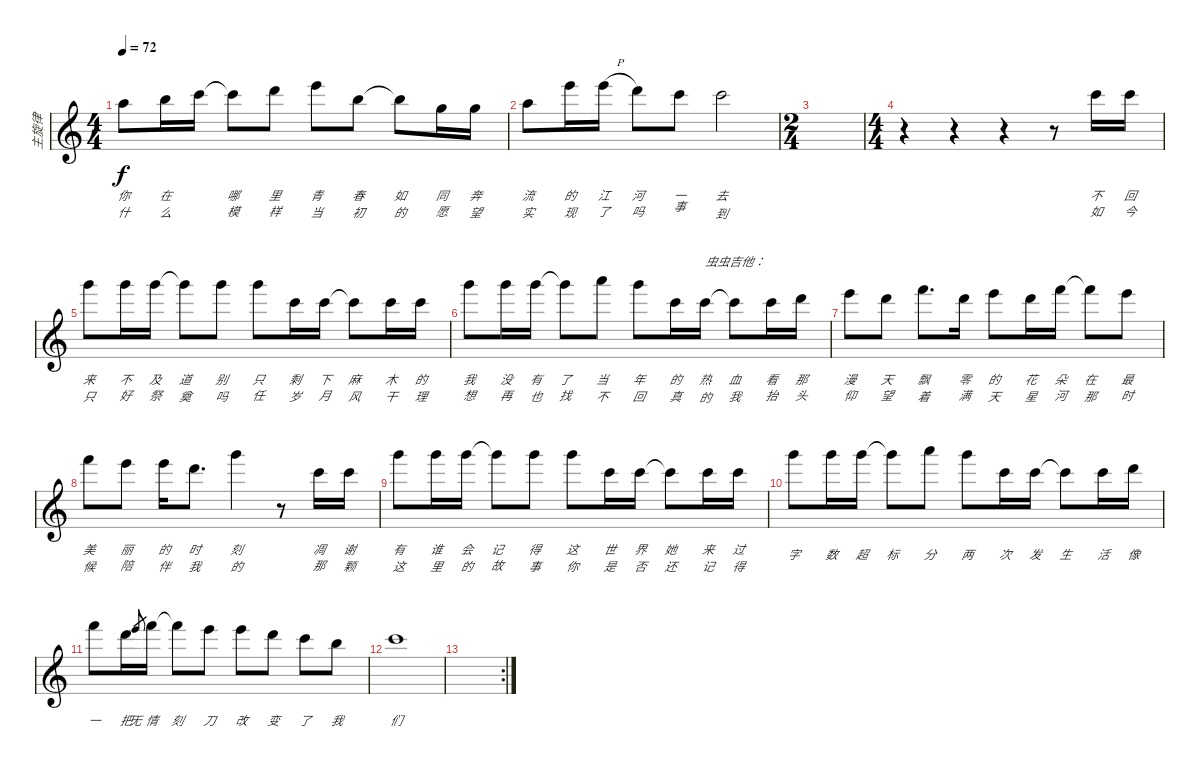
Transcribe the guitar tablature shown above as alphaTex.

\track ("主旋律" "主旋律") {instrument acousticbass}
\staff {score}
\tuning (E4 B3 G3 D3 A2 E2) {hide}
\ts (4 4)
\tempo 72
\clef g2
\ks c
5.1.8{lyrics (0 "你") lyrics (1 "什") lyrics (2 "") lyrics (3 "") lyrics (4 "") dy f} 7.1.16{lyrics (0 "在") lyrics (1 "么") lyrics (2 "") lyrics (3 "") lyrics (4 "")} 8.1.16{lyrics (0 "") lyrics (1 "") lyrics (2 "") lyrics (3 "") lyrics (4 "")} 8.1{t}.8{lyrics (0 "哪") lyrics (1 "模") lyrics (2 "") lyrics (3 "") lyrics (4 "")} 10.1.8{lyrics (0 "里") lyrics (1 "样") lyrics (2 "") lyrics (3 "") lyrics (4 "")} 12.1.8{lyrics (0 "青") lyrics (1 "当") lyrics (2 "") lyrics (3 "") lyrics (4 "")} 7.1.8{lyrics (0 "春") lyrics (1 "初") lyrics (2 "") lyrics (3 "") lyrics (4 "")} 7.1{t}.8{lyrics (0 "如") lyrics (1 "的") lyrics (2 "") lyrics (3 "") lyrics (4 "")} 3.1.16{lyrics (0 "同") lyrics (1 "愿") lyrics (2 "") lyrics (3 "") lyrics (4 "")} 3.1.16{lyrics (0 "奔") lyrics (1 "望") lyrics (2 "") lyrics (3 "") lyrics (4 "")} |
5.1.8{lyrics (0 "流") lyrics (1 "实") lyrics (2 "") lyrics (3 "") lyrics (4 "")} 12.1.16{lyrics (0 "的") lyrics (1 "现") lyrics (2 "") lyrics (3 "") lyrics (4 "")} 12.1{h}.16{lyrics (0 "江") lyrics (1 "了") lyrics (2 "") lyrics (3 "") lyrics (4 "")} 10.1.8{lyrics (0 "河") lyrics (1 "吗") lyrics (2 "") lyrics (3 "") lyrics (4 "")} 8.1.8{lyrics (0 "一") lyrics (1 "事") lyrics (2 "") lyrics (3 "") lyrics (4 "")} 8.1.2{lyrics (0 "去") lyrics (1 "到") lyrics (2 "") lyrics (3 "") lyrics (4 "")} |
\ts (2 4)
|
\ts (4 4)
r.4 r.4 r.4 r.8 8.1.16{lyrics (0 "不") lyrics (1 "如") lyrics (2 "") lyrics (3 "") lyrics (4 "")} 8.1.16{lyrics (0 "回") lyrics (1 "今") lyrics (2 "") lyrics (3 "") lyrics (4 "")} |
15.1.8{lyrics (0 "来") lyrics (1 "只") lyrics (2 "") lyrics (3 "") lyrics (4 "")} 15.1.16{lyrics (0 "不") lyrics (1 "好") lyrics (2 "") lyrics (3 "") lyrics (4 "")} 15.1.16{lyrics (0 "及") lyrics (1 "祭") lyrics (2 "") lyrics (3 "") lyrics (4 "")} 15.1{t}.8{lyrics (0 "道") lyrics (1 "奠") lyrics (2 "") lyrics (3 "") lyrics (4 "")} 15.1.8{lyrics (0 "别") lyrics (1 "吗") lyrics (2 "") lyrics (3 "") lyrics (4 "")} 15.1.8{lyrics (0 "只") lyrics (1 "任") lyrics (2 "") lyrics (3 "") lyrics (4 "")} 8.1.16{lyrics (0 "剩") lyrics (1 "岁") lyrics (2 "") lyrics (3 "") lyrics (4 "")} 8.1.16{lyrics (0 "下") lyrics (1 "月") lyrics (2 "") lyrics (3 "") lyrics (4 "")} 8.1{t}.8{lyrics (0 "麻") lyrics (1 "风") lyrics (2 "") lyrics (3 "") lyrics (4 "")} 8.1.16{lyrics (0 "木") lyrics (1 "干") lyrics (2 "") lyrics (3 "") lyrics (4 "")} 8.1.16{lyrics (0 "的") lyrics (1 "理") lyrics (2 "") lyrics (3 "") lyrics (4 "")} |
15.1.8{lyrics (0 "我") lyrics (1 "想") lyrics (2 "") lyrics (3 "") lyrics (4 "")} 15.1.16{lyrics (0 "没") lyrics (1 "再") lyrics (2 "") lyrics (3 "") lyrics (4 "")} 15.1.16{lyrics (0 "有") lyrics (1 "也") lyrics (2 "") lyrics (3 "") lyrics (4 "")} 15.1{t}.8{lyrics (0 "了") lyrics (1 "找") lyrics (2 "") lyrics (3 "") lyrics (4 "")} 17.1.8{lyrics (0 "当") lyrics (1 "不") lyrics (2 "") lyrics (3 "") lyrics (4 "")} 15.1.8{lyrics (0 "年") lyrics (1 "回") lyrics (2 "") lyrics (3 "") lyrics (4 "")} 8.1.16{lyrics (0 "的") lyrics (1 "真") lyrics (2 "") lyrics (3 "") lyrics (4 "")} 8.1.16{txt "虫虫吉他：" lyrics (0 "热") lyrics (1 "的") lyrics (2 "") lyrics (3 "") lyrics (4 "")} 8.1{t}.8{lyrics (0 "血") lyrics (1 "我") lyrics (2 "") lyrics (3 "") lyrics (4 "")} 8.1.16{lyrics (0 "看") lyrics (1 "抬") lyrics (2 "") lyrics (3 "") lyrics (4 "")} 10.1.16{lyrics (0 "那") lyrics (1 "头") lyrics (2 "") lyrics (3 "") lyrics (4 "")} |
12.1.8{lyrics (0 "漫") lyrics (1 "仰") lyrics (2 "") lyrics (3 "") lyrics (4 "")} 10.1.8{lyrics (0 "天") lyrics (1 "望") lyrics (2 "") lyrics (3 "") lyrics (4 "")} 13.1.8{d lyrics (0 "飘") lyrics (1 "着") lyrics (2 "") lyrics (3 "") lyrics (4 "")} 10.1.16{lyrics (0 "零") lyrics (1 "满") lyrics (2 "") lyrics (3 "") lyrics (4 "")} 12.1.8{lyrics (0 "的") lyrics (1 "天") lyrics (2 "") lyrics (3 "") lyrics (4 "")} 10.1.16{lyrics (0 "花") lyrics (1 "星") lyrics (2 "") lyrics (3 "") lyrics (4 "")} 13.1.16{lyrics (0 "朵") lyrics (1 "河") lyrics (2 "") lyrics (3 "") lyrics (4 "")} 13.1{t}.8{lyrics (0 "在") lyrics (1 "那") lyrics (2 "") lyrics (3 "") lyrics (4 "")} 12.1.8{lyrics (0 "最") lyrics (1 "时") lyrics (2 "") lyrics (3 "") lyrics (4 "")} |
13.1.8{lyrics (0 "美") lyrics (1 "候") lyrics (2 "") lyrics (3 "") lyrics (4 "")} 12.1.8{lyrics (0 "丽") lyrics (1 "陪") lyrics (2 "") lyrics (3 "") lyrics (4 "")} 12.1.16{lyrics (0 "的") lyrics (1 "伴") lyrics (2 "") lyrics (3 "") lyrics (4 "")} 10.1.8{d lyrics (0 "时") lyrics (1 "我") lyrics (2 "") lyrics (3 "") lyrics (4 "")} 15.1.4{lyrics (0 "刻") lyrics (1 "的") lyrics (2 "") lyrics (3 "") lyrics (4 "")} r.8 8.1.16{lyrics (0 "凋") lyrics (1 "那") lyrics (2 "") lyrics (3 "") lyrics (4 "")} 8.1.16{lyrics (0 "谢") lyrics (1 "颗") lyrics (2 "") lyrics (3 "") lyrics (4 "")} |
15.1.8{lyrics (0 "有") lyrics (1 "这") lyrics (2 "") lyrics (3 "") lyrics (4 "")} 15.1.16{lyrics (0 "谁") lyrics (1 "里") lyrics (2 "") lyrics (3 "") lyrics (4 "")} 15.1.16{lyrics (0 "会") lyrics (1 "的") lyrics (2 "") lyrics (3 "") lyrics (4 "")} 15.1{t}.8{lyrics (0 "记") lyrics (1 "故") lyrics (2 "") lyrics (3 "") lyrics (4 "")} 15.1.8{lyrics (0 "得") lyrics (1 "事") lyrics (2 "") lyrics (3 "") lyrics (4 "")} 15.1.8{lyrics (0 "这") lyrics (1 "你") lyrics (2 "") lyrics (3 "") lyrics (4 "")} 8.1.16{lyrics (0 "世") lyrics (1 "是") lyrics (2 "") lyrics (3 "") lyrics (4 "")} 8.1.16{lyrics (0 "界") lyrics (1 "否") lyrics (2 "") lyrics (3 "") lyrics (4 "")} 8.1{t}.8{lyrics (0 "她") lyrics (1 "还") lyrics (2 "") lyrics (3 "") lyrics (4 "")} 8.1.16{lyrics (0 "来") lyrics (1 "记") lyrics (2 "") lyrics (3 "") lyrics (4 "")} 8.1.16{lyrics (0 "过") lyrics (1 "得") lyrics (2 "") lyrics (3 "") lyrics (4 "")} |
15.1.8{lyrics (0 "") lyrics (1 "字") lyrics (2 "") lyrics (3 "") lyrics (4 "")} 15.1.16{lyrics (0 "") lyrics (1 "数") lyrics (2 "") lyrics (3 "") lyrics (4 "")} 15.1.16{lyrics (0 "") lyrics (1 "超") lyrics (2 "") lyrics (3 "") lyrics (4 "")} 15.1{t}.8{lyrics (0 "") lyrics (1 "标") lyrics (2 "") lyrics (3 "") lyrics (4 "")} 17.1.8{lyrics (0 "") lyrics (1 "分") lyrics (2 "") lyrics (3 "") lyrics (4 "")} 15.1.8{lyrics (0 "") lyrics (1 "两") lyrics (2 "") lyrics (3 "") lyrics (4 "")} 8.1.16{lyrics (0 "") lyrics (1 "次") lyrics (2 "") lyrics (3 "") lyrics (4 "")} 8.1.16{lyrics (0 "") lyrics (1 "发") lyrics (2 "") lyrics (3 "") lyrics (4 "")} 8.1{t}.8{lyrics (0 "") lyrics (1 "生") lyrics (2 "") lyrics (3 "") lyrics (4 "")} 8.1.16{lyrics (0 "") lyrics (1 "活") lyrics (2 "") lyrics (3 "") lyrics (4 "")} 10.1.16{lyrics (0 "") lyrics (1 "像") lyrics (2 "") lyrics (3 "") lyrics (4 "")} |
13.1.8{lyrics (0 "") lyrics (1 "一") lyrics (2 "") lyrics (3 "") lyrics (4 "")} 10.1.16{lyrics (0 "") lyrics (1 "把") lyrics (2 "") lyrics (3 "") lyrics (4 "")} 12.1.8{lyrics (0 "") lyrics (1 "无") lyrics (2 "") lyrics (3 "") lyrics (4 "") gr} 13.1.16{lyrics (0 "") lyrics (1 "情") lyrics (2 "") lyrics (3 "") lyrics (4 "")} 13.1{t}.8{lyrics (0 "") lyrics (1 "刻") lyrics (2 "") lyrics (3 "") lyrics (4 "")} 12.1.8{lyrics (0 "") lyrics (1 "刀") lyrics (2 "") lyrics (3 "") lyrics (4 "")} 12.1.8{lyrics (0 "") lyrics (1 "改") lyrics (2 "") lyrics (3 "") lyrics (4 "")} 10.1.8{lyrics (0 "") lyrics (1 "变") lyrics (2 "") lyrics (3 "") lyrics (4 "")} 8.1.8{lyrics (0 "") lyrics (1 "了") lyrics (2 "") lyrics (3 "") lyrics (4 "")} 7.1.8{lyrics (0 "") lyrics (1 "我") lyrics (2 "") lyrics (3 "") lyrics (4 "")} |
8.1.1{lyrics (0 "") lyrics (1 "们") lyrics (2 "") lyrics (3 "") lyrics (4 "")} |
\rc 2
